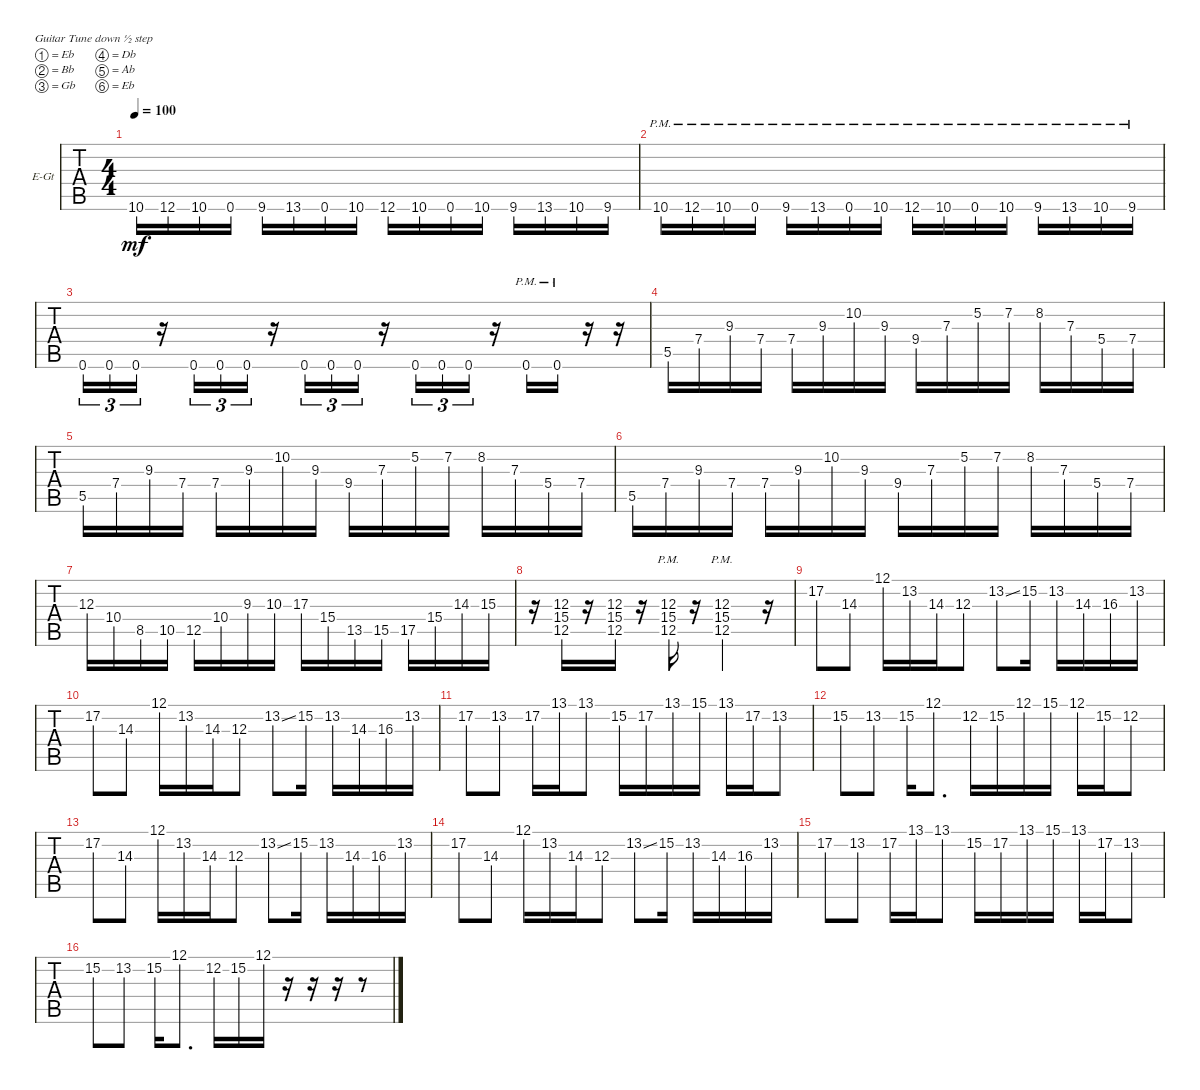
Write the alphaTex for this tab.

\defaultSystemsLayout 4
\bracketExtendMode groupsimilarinstruments
\firstSystemTrackNameOrientation horizontal
\otherSystemsTrackNameOrientation horizontal
\track ("2" "E-Gt") {instrument distortionguitar}
\staff {tabs}
\tuning (Eb4 Bb3 Gb3 Db3 Ab2 Eb2)
\ts (4 4)
\tempo 100
\clef g2
\ks c
10.6.16{dy mf} 12.6.16 10.6.16 0.6.16 9.6.16 13.6.16 0.6.16 10.6.16 12.6.16 10.6.16 0.6.16 10.6.16 9.6.16 13.6.16 10.6.16 9.6.16 |
10.6{pm}.16 12.6{pm}.16 10.6{pm}.16 0.6{pm}.16 9.6{pm}.16 13.6{pm}.16 0.6{pm}.16 10.6{pm}.16 12.6{pm}.16 10.6{pm}.16 0.6{pm}.16 10.6{pm}.16 9.6{pm}.16 13.6{pm}.16 10.6{pm}.16 9.6{pm}.16 |
0.6.16{tu (3 2)} 0.6.16{tu (3 2)} 0.6.16{tu (3 2)} r.16 0.6.16{tu (3 2)} 0.6.16{tu (3 2)} 0.6.16{tu (3 2)} r.16 0.6.16{tu (3 2)} 0.6.16{tu (3 2)} 0.6.16{tu (3 2)} r.16 0.6.16{tu (3 2)} 0.6.16{tu (3 2)} 0.6.16{tu (3 2)} r.16 0.6{pm}.16 0.6{pm}.16 r.16 r.16 |
5.5.16 7.4.16 9.3.16 7.4.16 7.4.16 9.3.16 10.2.16 9.3.16 9.4.16 7.3.16 5.2.16 7.2.16 8.2.16 7.3.16 5.4.16 7.4.16 |
5.5.16 7.4.16 9.3.16 7.4.16 7.4.16 9.3.16 10.2.16 9.3.16 9.4.16 7.3.16 5.2.16 7.2.16 8.2.16 7.3.16 5.4.16 7.4.16 |
5.5.16 7.4.16 9.3.16 7.4.16 7.4.16 9.3.16 10.2.16 9.3.16 9.4.16 7.3.16 5.2.16 7.2.16 8.2.16 7.3.16 5.4.16 7.4.16 |
12.3.16 10.4.16 8.5.16 10.5.16 12.5.16 10.4.16 9.3.16 10.3.16 17.3.16 15.4.16 13.5.16 15.5.16 17.5.16 15.4.16 14.3.16 15.3.16 |
r.16 (15.4 12.3 12.5).16 r.16 (15.4 12.3 12.5).16 r.16 (15.4{pm} 12.3{pm} 12.5).16 r.16 (15.4{pm} 12.3{pm} 12.5).2 r.16 |
17.2.8 14.3.8 12.1.16 13.2.16 14.3.16 12.3.8 13.2{ss}.8 15.2.16 13.2.16 14.3.16 16.3.16 13.2.16 |
17.2.8 14.3.8 12.1.16 13.2.16 14.3.16 12.3.8 13.2{ss}.8 15.2.16 13.2.16 14.3.16 16.3.16 13.2.16 |
17.2.8 13.2.8 17.2.16 13.1.16 13.1.8 15.2.16 17.2.16 13.1.16 15.1.16 13.1.16 17.2.16 13.2.8 |
15.2.8 13.2.8 15.2.16 12.1.8{d} 12.2.16 15.2.16 12.1.16 15.1.16 12.1.16 15.2.16 12.2.8 |
17.2.8 14.3.8 12.1.16 13.2.16 14.3.16 12.3.8 13.2{ss}.8 15.2.16 13.2.16 14.3.16 16.3.16 13.2.16 |
17.2.8 14.3.8 12.1.16 13.2.16 14.3.16 12.3.8 13.2{ss}.8 15.2.16 13.2.16 14.3.16 16.3.16 13.2.16 |
17.2.8 13.2.8 17.2.16 13.1.16 13.1.8 15.2.16 17.2.16 13.1.16 15.1.16 13.1.16 17.2.16 13.2.8 |
15.2.8 13.2.8 15.2.16 12.1.8{d} 12.2.16 15.2.16 12.1.16 r.16 r.16 r.16 r.8
